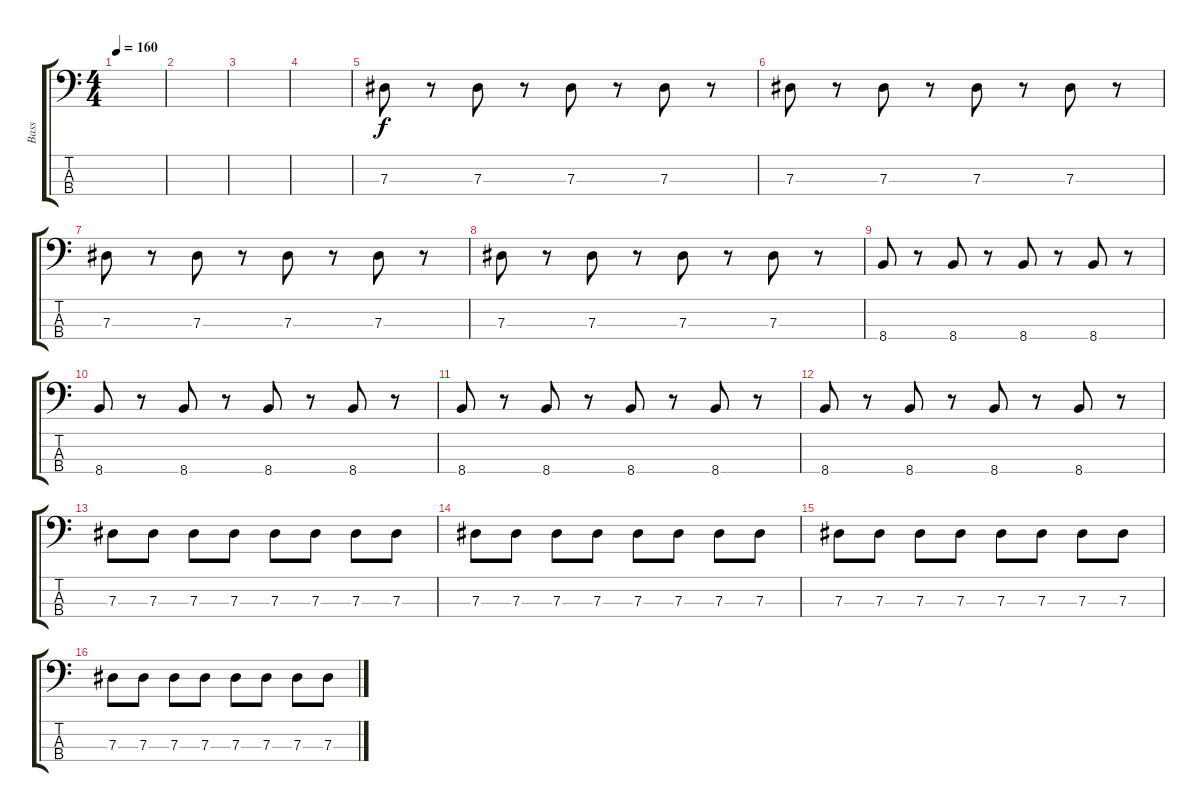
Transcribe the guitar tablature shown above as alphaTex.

\track ("Bass" "Bass") {instrument electricbassfinger}
\staff {score tabs}
\tuning (Gb2 Db2 Ab1 Eb1) {hide}
\ts (4 4)
\tempo 160
\clef f4
\ks c
|
|
|
|
7.3.8{dy f} r.8 7.3.8 r.8 7.3.8 r.8 7.3.8 r.8 |
7.3.8 r.8 7.3.8 r.8 7.3.8 r.8 7.3.8 r.8 |
7.3.8 r.8 7.3.8 r.8 7.3.8 r.8 7.3.8 r.8 |
7.3.8 r.8 7.3.8 r.8 7.3.8 r.8 7.3.8 r.8 |
8.4.8 r.8 8.4.8 r.8 8.4.8 r.8 8.4.8 r.8 |
8.4.8 r.8 8.4.8 r.8 8.4.8 r.8 8.4.8 r.8 |
8.4.8 r.8 8.4.8 r.8 8.4.8 r.8 8.4.8 r.8 |
8.4.8 r.8 8.4.8 r.8 8.4.8 r.8 8.4.8 r.8 |
7.3.8 7.3.8 7.3.8 7.3.8 7.3.8 7.3.8 7.3.8 7.3.8 |
7.3.8 7.3.8 7.3.8 7.3.8 7.3.8 7.3.8 7.3.8 7.3.8 |
7.3.8 7.3.8 7.3.8 7.3.8 7.3.8 7.3.8 7.3.8 7.3.8 |
7.3.8 7.3.8 7.3.8 7.3.8 7.3.8 7.3.8 7.3.8 7.3.8
